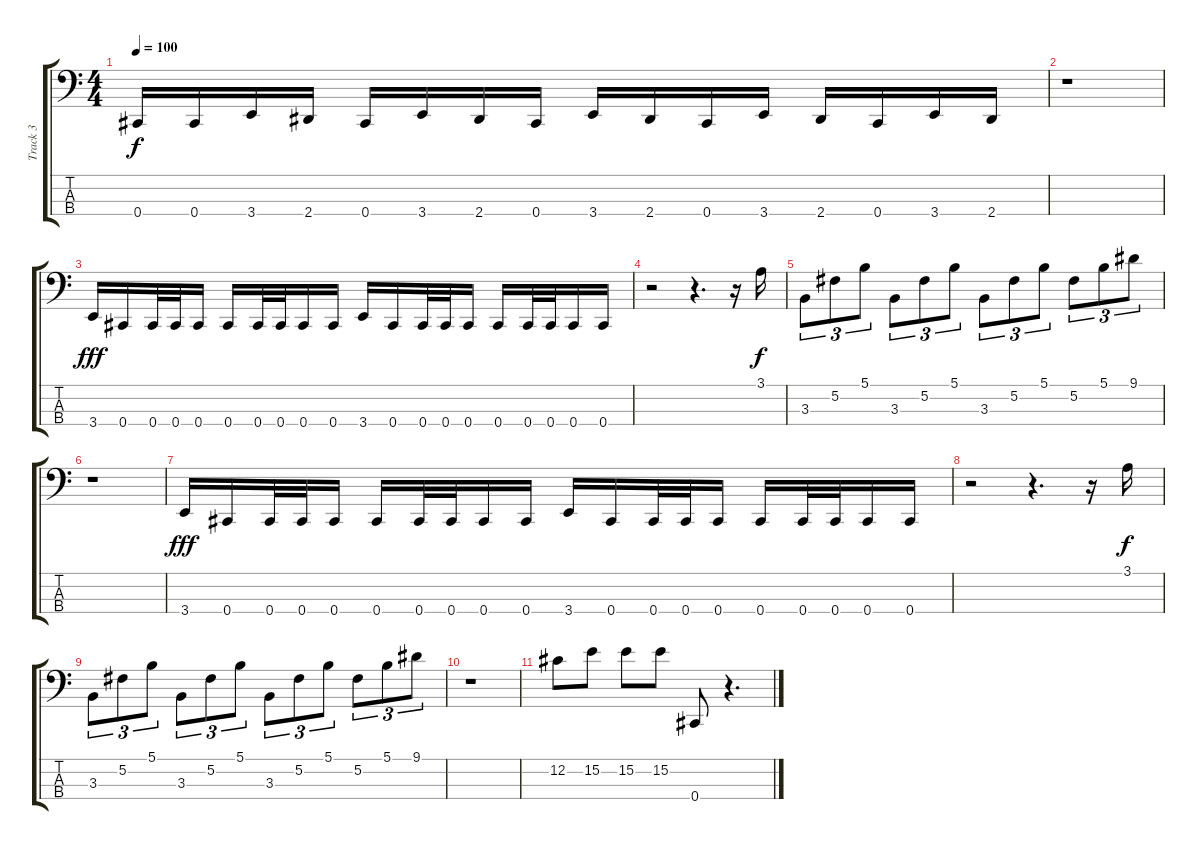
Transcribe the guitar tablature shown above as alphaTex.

\track ("Track 3" "Track 3") {instrument slapbass1}
\staff {score tabs}
\tuning (Gb2 Db2 Ab1 Db1) {hide}
\ts (4 4)
\tempo 100
\clef f4
\ks c
0.4.16{dy f} 0.4.16 3.4.16 2.4.16 0.4.16 3.4.16 2.4.16 0.4.16 3.4.16 2.4.16 0.4.16 3.4.16 2.4.16 0.4.16 3.4.16 2.4.16 |
r.1 |
3.4.16{dy fff volume 16 instrument electricbasspick} 0.4.16 0.4.32 0.4.32 0.4.16 0.4.16 0.4.32 0.4.32 0.4.16 0.4.16 3.4.16 0.4.16 0.4.32 0.4.32 0.4.16 0.4.16 0.4.32 0.4.32 0.4.16 0.4.16 |
r.2{instrument slapbass1} r.4{d} r.16 3.1.16{dy f} |
3.3.8{tu (3 2)} 5.2.8{tu (3 2)} 5.1.8{tu (3 2)} 3.3.8{tu (3 2)} 5.2.8{tu (3 2)} 5.1.8{tu (3 2)} 3.3.8{tu (3 2)} 5.2.8{tu (3 2)} 5.1.8{tu (3 2)} 5.2.8{tu (3 2)} 5.1.8{tu (3 2)} 9.1.8{tu (3 2)} |
r.1 |
3.4.16{dy fff volume 16 instrument electricbasspick} 0.4.16 0.4.32 0.4.32 0.4.16 0.4.16 0.4.32 0.4.32 0.4.16 0.4.16 3.4.16 0.4.16 0.4.32 0.4.32 0.4.16 0.4.16 0.4.32 0.4.32 0.4.16 0.4.16 |
r.2{instrument slapbass1} r.4{d} r.16 3.1.16{dy f} |
3.3.8{tu (3 2)} 5.2.8{tu (3 2)} 5.1.8{tu (3 2)} 3.3.8{tu (3 2)} 5.2.8{tu (3 2)} 5.1.8{tu (3 2)} 3.3.8{tu (3 2)} 5.2.8{tu (3 2)} 5.1.8{tu (3 2)} 5.2.8{tu (3 2)} 5.1.8{tu (3 2)} 9.1.8{tu (3 2)} |
r.1 |
12.2.8{instrument electricbassfinger} 15.2.8 15.2.8 15.2.8 0.4.8 r.4{d}
